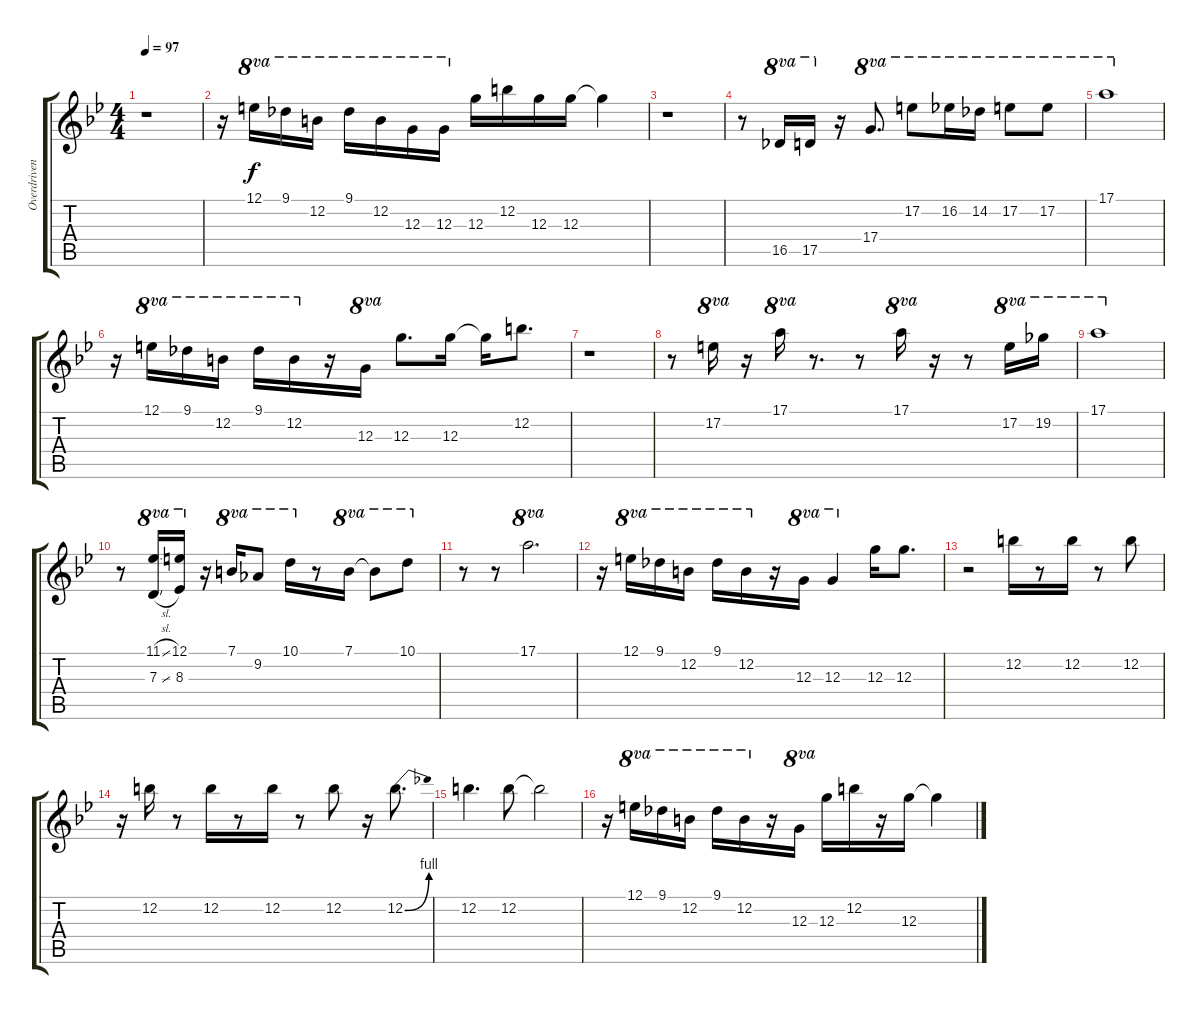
\track ("Overdriven" "Overdriven") {instrument overdrivenguitar}
\staff {score tabs}
\tuning (E4 B3 G3 D3 A2 E2) {hide}
\ts (4 4)
\tempo 97
\clef g2
\ks bb
r.1{dy f} |
r.16 12.1.16{ot 8va} 9.1.16{ot 8va} 12.2.16{ot 8va} 9.1.16{ot 8va} 12.2.16{ot 8va} 12.3.16{ot 8va} 12.3.16{ot 8va} 12.3.16 12.2.16 12.3.16 12.3.16 12.3{t}.4 |
r.1 |
r.8 16.5.16{ot 8va} 17.5.16{ot 8va} r.16 17.4.8{d ot 8va} 17.2.8{ot 8va} 16.2.16{ot 8va} 14.2.16{ot 8va} 17.2.8{ot 8va} 17.2.8{ot 8va} |
17.1.1{ot 8va} |
r.16 12.1.16{ot 8va} 9.1.16{ot 8va} 12.2.16{ot 8va} 9.1.16{ot 8va} 12.2.16{ot 8va} r.16 12.3.16{ot 8va} 12.3.8{d} 12.3.16 12.3{t}.16 12.2.8{d} |
r.1 |
r.8 17.2.16{ot 8va} r.16 17.1.16{ot 8va} r.8{d} r.8 17.1.16{ot 8va} r.16 r.8 17.2.16{ot 8va} 19.2.16{ot 8va} |
17.1.1{ot 8va} |
r.8 (11.1{sl} 7.3{sl}).16{ot 8va} (12.1 8.3).16{ot 8va} r.16 7.1.16{ot 8va} 9.2.8{ot 8va} 10.1.16{ot 8va} r.8 7.1.16{ot 8va} 7.1{t}.8{ot 8va} 10.1.8{ot 8va} |
r.8 r.8 17.1.2{d ot 8va} |
r.16 12.1.16{ot 8va} 9.1.16{ot 8va} 12.2.16{ot 8va} 9.1.16{ot 8va} 12.2.16{ot 8va} r.16 12.3.16{ot 8va} 12.3.4{ot 8va} 12.3.16 12.3.8{d} |
r.2 12.2.16 r.8 12.2.16 r.8 12.2.8 |
r.16 12.2.16 r.8 12.2.16 r.8 12.2.16 r.8 12.2.8 r.16 12.2{be (bend 0 0 60 4)}.8{d} |
12.2.4{d} 12.2.8 12.2{t}.2 |
r.16 12.1.16{ot 8va} 9.1.16{ot 8va} 12.2.16{ot 8va} 9.1.16{ot 8va} 12.2.16{ot 8va} r.16 12.3.16{ot 8va} 12.3.16 12.2.16 r.16 12.3.16 12.3{t}.4
